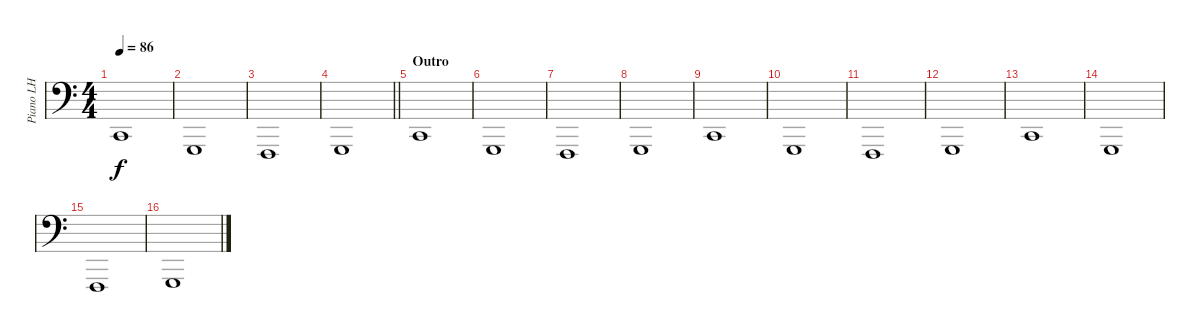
\track ("Piano LH" "Piano LH") {instrument brightacousticpiano}
\staff {score}
\tuning (G2 D2 A1 E1) {hide}
\ts (4 4)
\tempo 86
\clef f4
\ks c
3.3.1{dy f} |
3.4.1 |
1.4.1 |
\barLineRight lightlight
3.4.1 |
\section ("" "Outro")
3.3.1 |
3.4.1 |
1.4.1 |
3.4.1 |
3.3.1 |
3.4.1 |
1.4.1 |
3.4.1 |
3.3.1 |
3.4.1 |
1.4.1 |
3.4.1
